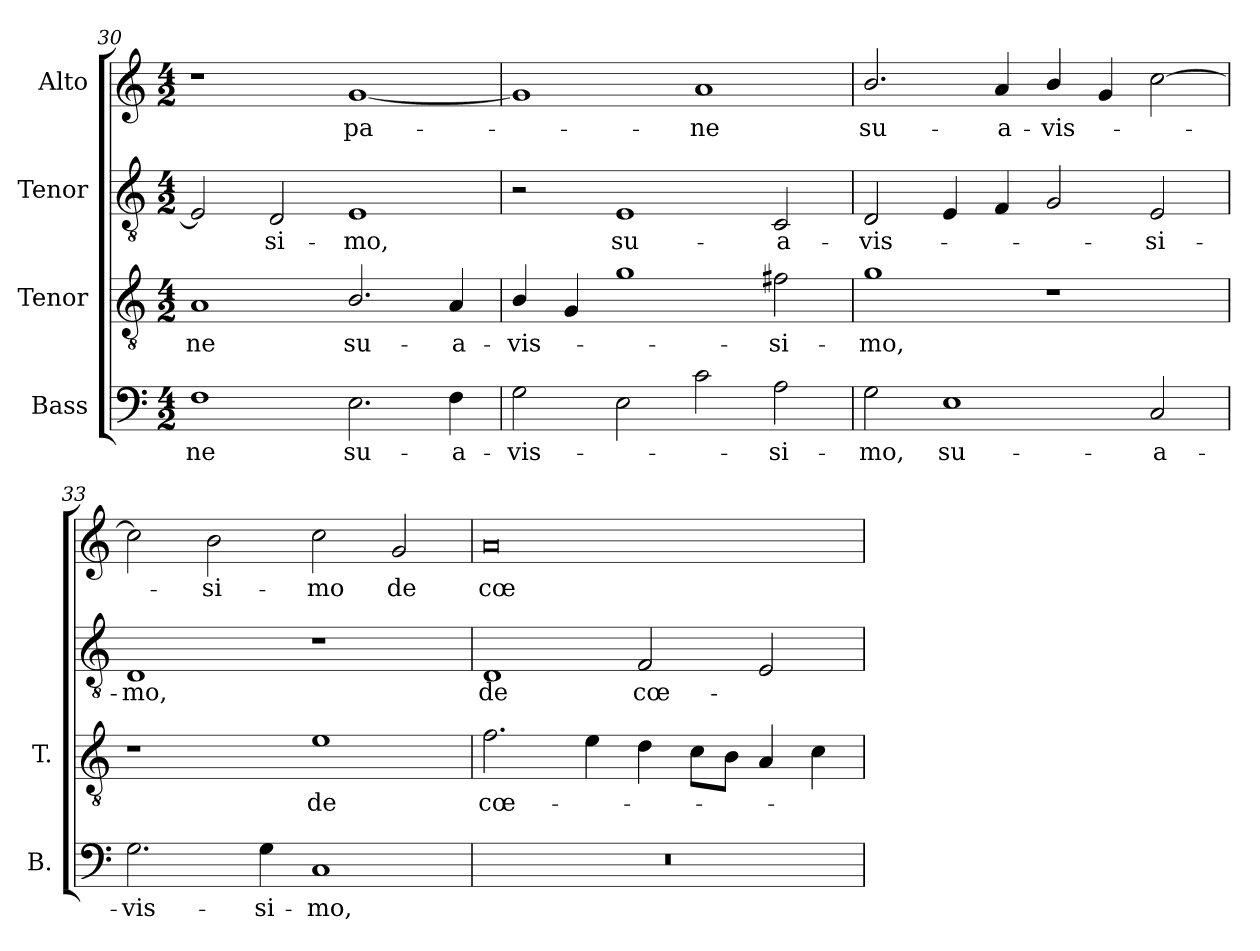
**kern	**text	**kern	**text	**kern	**text	**kern	**text
*part4	*part4	*part3	*part3	*part2	*part2	*part1	*part1
*staff4	*staff4	*staff3	*staff3	*staff2	*staff2	*staff1	*staff1
*I"Bass	*	*I"Tenor	*	*I"Tenor	*	*I"Alto	*
*I'B.	*	*I'T.	*	*	*	*	*
*clefF4	*	*clefGv2	*	*clefGv2	*	*clefG2	*
*	*	*ITrd7c12	*	*	*	*	*
*k[]	*	*k[]	*	*k[]	*	*k[]	*
*C:	*	*C:	*	*C:	*	*C:	*
*M4/2	*	*M4/2	*	*M4/2	*	*M4/2	*
=30	=30	=30	=30	=30	=30	=30	=30
!	!LO:LY:b:color=#000000	!	!	!	!	!	!
!	!	!	!LO:LY:b:color=#000000	!	!	!	!
1Fi	-ne	1AAi	-ne	2Ei/]	.	1r	.
!	!	!	!	!	!LO:LY:b:color=#000000	!	!
.	.	.	.	2Di/	-si-	.	.
!	!LO:LY:b:color=#000000	!	!	!	!	!	!
!	!	!	!LO:LY:b:color=#000000	!	!	!	!
!	!	!	!	!	!LO:LY:b:color=#000000	!	!
!	!	!	!	!	!	!	!LO:LY:b:color=#000000
2.Ei\	su-	2.BBi/	su-	1Ei	-mo,	[1gi	pa-
!	!LO:LY:b:color=#000000	!	!	!	!	!	!
!	!	!	!LO:LY:b:color=#000000	!	!	!	!
4Fi\	-a-	4AAi/	-a-	.	.	.	.
!!LO:LB:g=z
=31	=31	=31	=31	=31	=31	=31	=31
!	!LO:LY:b:color=#000000	!	!	!	!	!	!
!	!	!	!LO:LY:b:color=#000000	!	!	!	!
2Gi\	-vis-	4BBi/	-vis-	2r	.	1gi]	.
.	.	4GGi/	.	.	.	.	.
!	!	!	!	!	!LO:LY:b:color=#000000	!	!
2Ei\	.	1Gi	.	1Ei	su-	.	.
!	!	!	!	!	!	!	!LO:LY:b:color=#000000
2ci\	.	.	.	.	.	1ai	-ne
!	!LO:LY:b:color=#000000	!	!	!	!	!	!
!	!	!	!LO:LY:b:color=#000000	!	!	!	!
!	!	!	!	!	!LO:LY:b:color=#000000	!	!
2Ai\	-si-	2F#Xi\	-si-	2Ci/	-a-	.	.
=32	=32	=32	=32	=32	=32	=32	=32
!	!LO:LY:b:color=#000000	!	!	!	!	!	!
!	!	!	!LO:LY:b:color=#000000	!	!	!	!
!	!	!	!	!	!LO:LY:b:color=#000000	!	!
!	!	!	!	!	!	!	!LO:LY:b:color=#000000
2Gi\	-mo,	1Gi	-mo,	2Di/	-vis-	2.bi/	su-
!	!LO:LY:b:color=#000000	!	!	!	!	!	!
1Ei	su-	.	.	4Ei/	.	.	.
!	!	!	!	!	!	!	!LO:LY:b:color=#000000
.	.	.	.	4Fi/	.	4ai/	-a-
!	!	!	!	!	!	!	!LO:LY:b:color=#000000
.	.	1r	.	2Gi/	.	4bi/	-vis-
.	.	.	.	.	.	4gi/	.
!	!LO:LY:b:color=#000000	!	!	!	!	!	!
!	!	!	!	!	!LO:LY:b:color=#000000	!	!
2Ci/	-a-	.	.	2Ei/	-si-	[2cci\	.
=33	=33	=33	=33	=33	=33	=33	=33
!	!LO:LY:b:color=#000000	!	!	!	!	!	!
!	!	!	!	!	!LO:LY:b:color=#000000	!	!
2.Gi\	-vis-	1r	.	1Di	-mo,	2cci\]	.
!	!	!	!	!	!	!	!LO:LY:b:color=#000000
.	.	.	.	.	.	2bi\	-si-
!	!LO:LY:b:color=#000000	!	!	!	!	!	!
4Gi\	-si-	.	.	.	.	.	.
!	!LO:LY:b:color=#000000	!	!	!	!	!	!
!	!	!	!LO:LY:b:color=#000000	!	!	!	!
!	!	!	!	!	!	!	!LO:LY:b:color=#000000
1Ci	-mo,	1Ei	de	1r	.	2cci\	-mo
!	!	!	!	!	!	!	!LO:LY:b:color=#000000
.	.	.	.	.	.	2gi/	de
=34	=34	=34	=34	=34	=34	=34	=34
!LO:N:vis=1	!	!	!	!	!	!	!
!	!	!	!LO:LY:b:color=#000000	!	!	!	!
!	!	!	!	!	!LO:LY:b:color=#000000	!	!
!	!	!	!	!	!	!	!LO:LY:b:color=#000000
0r	.	2.Fi\	cœ-	1Di	de	0ai	cœ-
.	.	4Ei\	.	.	.	.	.
!	!	!	!	!	!LO:LY:b:color=#000000	!	!
.	.	4Di\	.	2Fi/	cœ-	.	.
.	.	8Ci\L	.	.	.	.	.
.	.	8BBi\J	.	.	.	.	.
.	.	4AAi/	.	2Ei/	.	.	.
.	.	4Ci\	.	.	.	.	.
=	=	=	=	=	=	=	=
*-	*-	*-	*-	*-	*-	*-	*-
